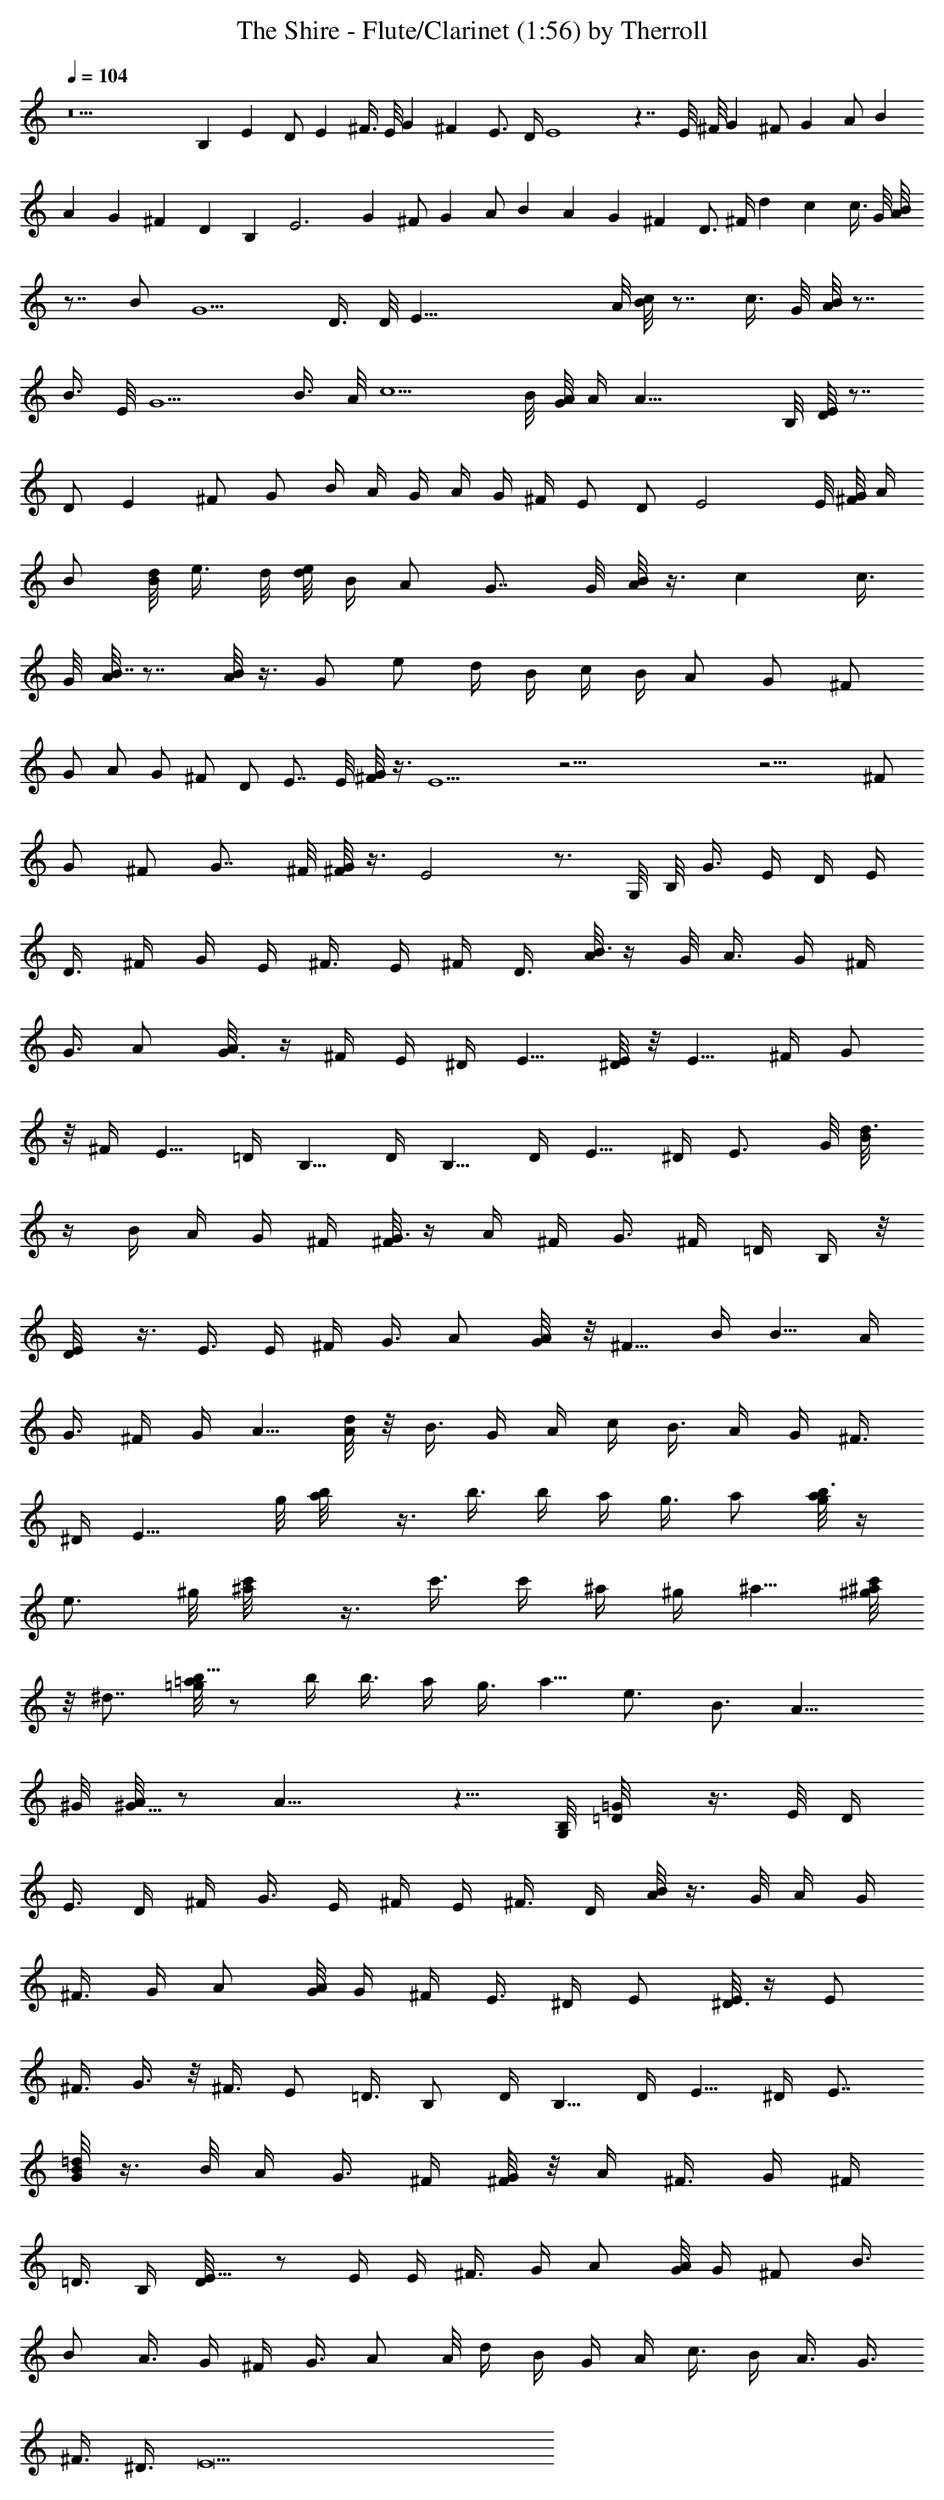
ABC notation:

X:1
T:The Shire - Flute/Clarinet (1:56) by Therroll
L:1/4
Q:104
K:C
z11 B, E D/2 E ^F3/8 E/8 G ^F E3/4 D/4 E4 z7/4 E/8 ^F/8 G ^F/2 G A/2 B
A G ^F D B, E3 G ^F/2 G A/2 B A G ^F D3/4 ^F/4 d c c3/8 G/8 [A/8B]
z7/8 B/2 G5/2 D3/8 D/8 E47/8 A/8 [B/8c] z7/8 c3/8 G/8 [A/8B] z7/8
B3/8 E/8 G5/2 B3/8 A/8 c5/2 B/8 [A/8G/8] A/4 A23/8 B,/8 [D/8E] z7/8
D/2 E ^F/2 G/2 B/4 A/4 G/4 A/4 G/4 ^F/4 E/2 D/2 E2 E/8 [^F/8G/8] A/4
B/2 [B/8d/8] e3/8 d/8 [e/8d/8] B/4 A/2 G7/8 G/8 [A/8B/2] z3/8 c c3/8
G/8 [A/8B7/8] z7/8 [A/8B/2] z3/8 G/2 e/2 d/4 B/4 c/4 B/4 A/2 G/2 ^F/2
G/2 A/2 G/2 ^F/2 D/2 E7/8 E/8 [^F/8G/2] z3/8 E9/2 z55/4 z17/4 ^F/2
G/2 ^F/2 G7/8 ^F/8 [G/8^F/2] z3/8 E2 z3/4 G,/8 B,/8 G3/8 E/4 D/4 E/4
D3/8 ^F/4 G/4 E/4 ^F3/8 E/4 ^F/4 D3/8 [A/8B3/8] z/4 G/8 A3/8 G/4 ^F/4
G3/8 A/2 [G3/8A/8] z/4 ^F/4 E/4 ^D/4 E5/8 [E/8^D/4] z/8 E5/8 ^F/4 G/2
z/8 ^F/4 E5/8 =D/4 B,5/8 D/4 B,5/8 D/4 E5/8 ^D/4 E3/4 G/8 [d3/8B/8]
z/4 B/4 A/4 G/4 ^F/4 [^F/8G3/8] z/4 A/4 ^F/4 G3/8 ^F/4 =D/4 B,/4 z/8
[E/2D/8] z3/8 E3/8 E/4 ^F/4 G3/8 A/2 [G/4A/8] z/8 ^F5/8 B/4 B5/8 A/4
G3/8 ^F/4 G/4 A5/8 [A/8d/4] z/8 B3/8 G/4 A/4 c/4 B3/8 A/4 G/4 ^F3/8
^D/4 E13/8 g/8 [b/2a/8] z3/8 b3/8 b/4 a/4 g3/8 a/2 [g/8a/8b3/8] z/4
e3/4 ^g/8 [c'/2^a/8] z3/8 c'3/8 c'/4 ^a/4 ^g/4 ^a5/8 [^g/8^a/8c'/4]
z/8 ^d7/8 [=g/8b5/8=a/8] z/2 b/4 b3/8 a/4 g3/8 a5/8 e3/4 B3/4 A13/8
^G/8 [A/8^G5/8] z/2 A13/8 z5/8 [G,/8B,/8] [=G/2=D/8] z3/8 E/8 D/4
E3/8 D/4 ^F/4 G3/8 E/4 ^F/4 E/4 ^F3/8 D/4 [A/8B/2] z3/8 G/8 A/4 G/4
^F3/8 G/4 A/2 [G/8A/8] G/4 ^F/4 E3/8 ^D/4 E/2 [E/8^D3/8] z/4 E/2
^F3/8 G3/8 z/8 ^F3/8 E/2 =D3/8 B,/2 D/4 B,5/8 D/4 E5/8 ^D/4 E7/8
[G/8=d/2B/8] z3/8 B/8 A/4 G3/8 ^F/4 [^F/8G/4] z/8 A/4 ^F3/8 G/4 ^F/4
=D3/8 B,/4 [E5/8D/8] z/2 E/4 E/4 ^F3/8 G/4 A/2 [G/8A/8] G/4 ^F/2 B3/8
B/2 A3/8 G/4 ^F/4 G3/8 A/2 A/8 d/4 B/4 G/4 A/4 c3/8 B/4 A3/8 G3/8
^F3/8 ^D3/8 E23/2
